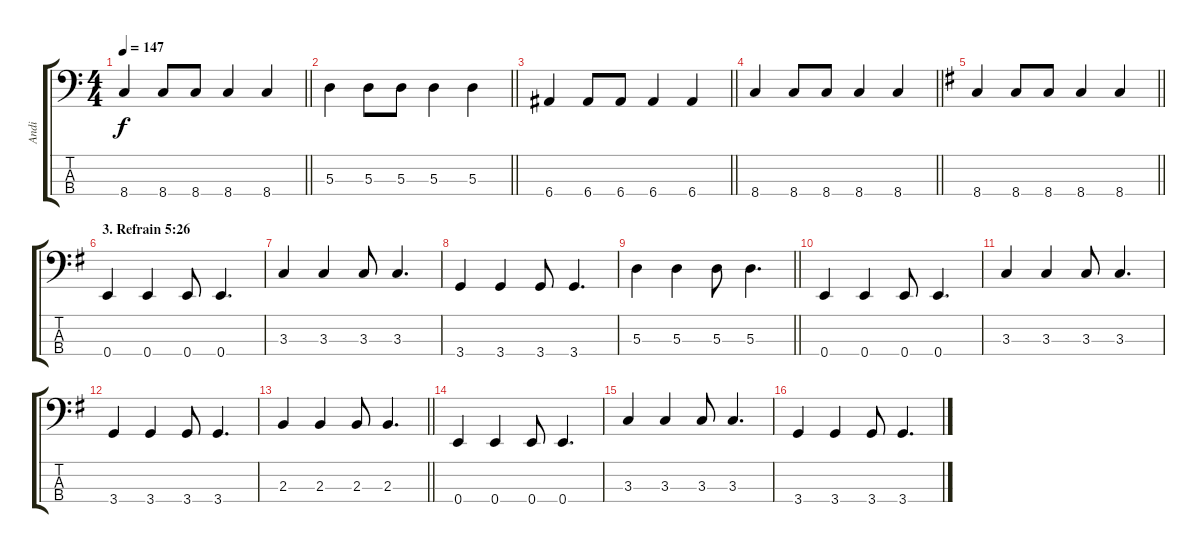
\track ("Andi" "Andi") {instrument electricbassfinger}
\staff {score tabs}
\tuning (G2 D2 A1 E1) {hide}
\ts (4 4)
\tempo 147
\clef f4
\barLineRight lightlight
\ks c
8.4.4{dy f} 8.4.8 8.4.8 8.4.4 8.4.4 |
\barLineRight lightlight
5.3.4 5.3.8 5.3.8 5.3.4 5.3.4 |
\barLineRight lightlight
6.4.4 6.4.8 6.4.8 6.4.4 6.4.4 |
\barLineRight lightlight
8.4.4 8.4.8 8.4.8 8.4.4 8.4.4 |
\barLineRight lightlight
\ks g
8.4.4 8.4.8 8.4.8 8.4.4 8.4.4 |
\section ("" "3. Refrain 5:26")
0.4.4 0.4.4 0.4.8 0.4.4{d} |
3.3.4 3.3.4 3.3.8 3.3.4{d} |
3.4.4 3.4.4 3.4.8 3.4.4{d} |
\barLineRight lightlight
5.3.4 5.3.4 5.3.8 5.3.4{d} |
0.4.4 0.4.4 0.4.8 0.4.4{d} |
3.3.4 3.3.4 3.3.8 3.3.4{d} |
3.4.4 3.4.4 3.4.8 3.4.4{d} |
\barLineRight lightlight
2.3.4 2.3.4 2.3.8 2.3.4{d} |
0.4.4 0.4.4 0.4.8 0.4.4{d} |
3.3.4 3.3.4 3.3.8 3.3.4{d} |
3.4.4 3.4.4 3.4.8 3.4.4{d}
